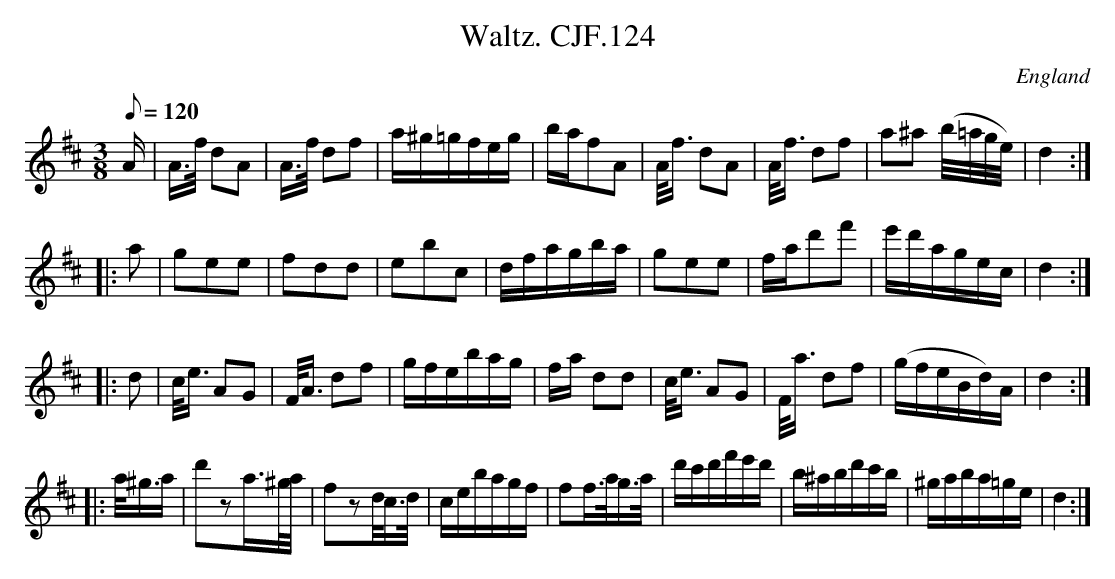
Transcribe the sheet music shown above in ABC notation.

X:1
T:Waltz. CJF.124
O:England
M:3/8
L:1/16
Q:1/8=120
K:D major
A|A>f d2A2|A>f d2f2|a^g=gfeg|baf2A2|\
A<f d2A2|A<f d2f2|a2^a2 (b/=a/g/e/)|d4:|!
|:a2|g2e2e2|f2d2d2|e2b2c2|dfagba|\
g2e2e2|fad'2f'2|e'd'agec|d4:|!
|:d2|c<e A2G2|F<A d2f2|gfebag|fa d2d2|\
c<e A2G2|F<a d2f2|(gfeBd)A|d4:|!
|:a<^ga|d'2z2a>^ga/|f2z2d<cd/|cebagf|f2f>ag>a|\
d'c'd'f'e'd'|b^abd'c'b|^gaba=ge|d4:|
